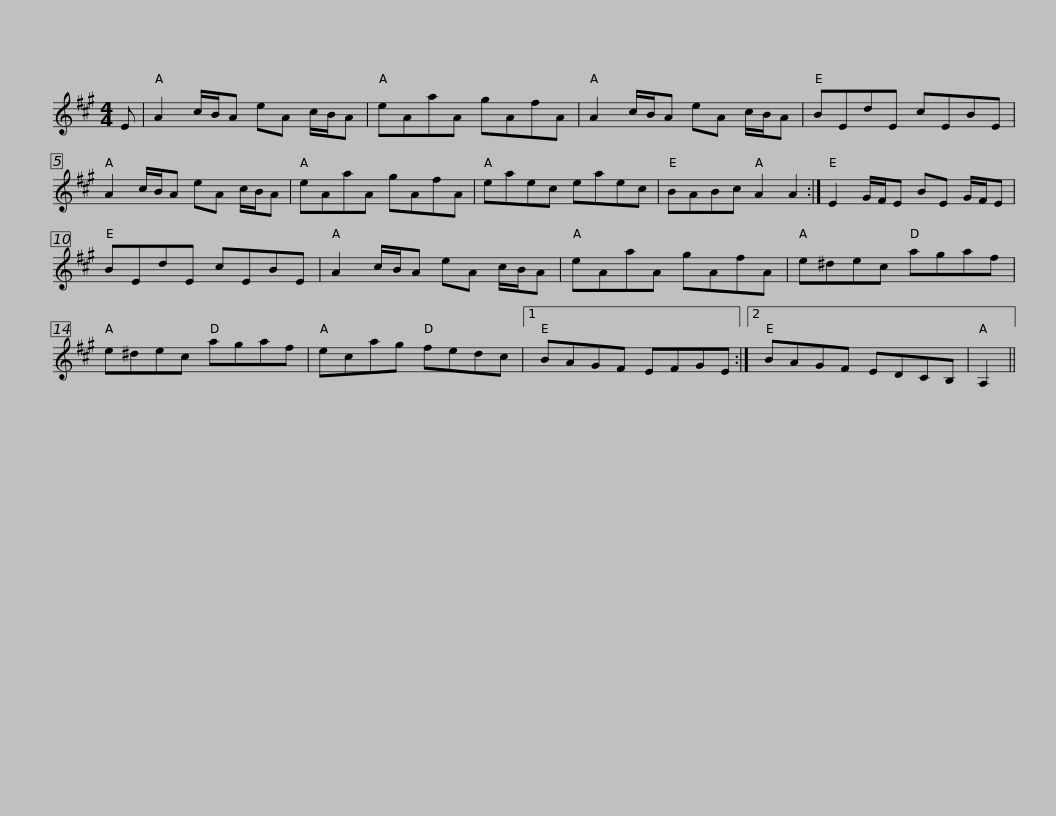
X:1
L:1/8
M:4/4
I:linebreak $
K:A
V:1 treble
V:1
 E | A2 c/B/A eA c/B/A | eAaA gAfA | A2 c/B/A eA c/B/A | BEdE cEBE |$ %5
 A2 c/B/A eA c/B/A | eAaA gAfA | eaec eaec | BABc A2 A2 :|$ E2 G/F/E BE G/F/E | %10
 BEdE cEBE | A2 c/B/A eA c/B/A | eAaA gAfA | e^dec agaf |$ e^dec agaf | %15
 ecag fedc |1 BAGF EFGE :|2 BAGF EDCB, | A,2 || %19
